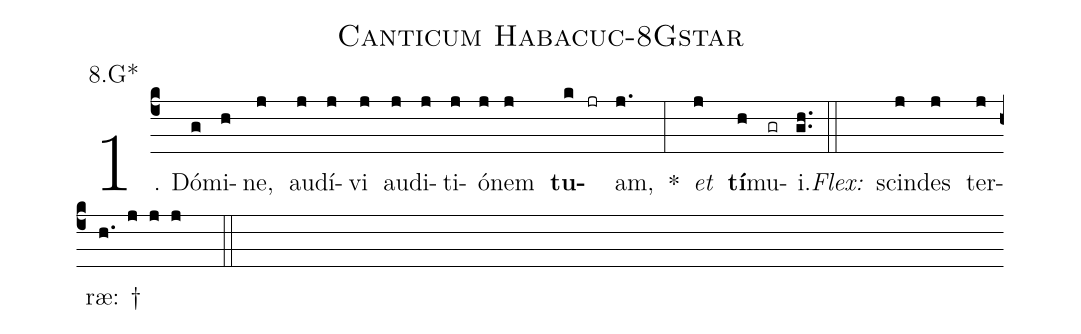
name: Canticum Habacuc-8Gstar;
annotation: 8.G*;
%%
(c4)1. Dó(g)mi(h)ne,(j) au(j)dí(j)vi(j) au(j)di(j)ti(j)ó(j)nem(j) <b>tu</b>(k jr)am,(j.) *(:) <i>et</i>(j) <b>tí</b>(h)mu(gr)i.(gh..) (::)
<i>Flex:</i>()  scin(j)des(j) ter(j)ræ: †(h. j j j  ::)
